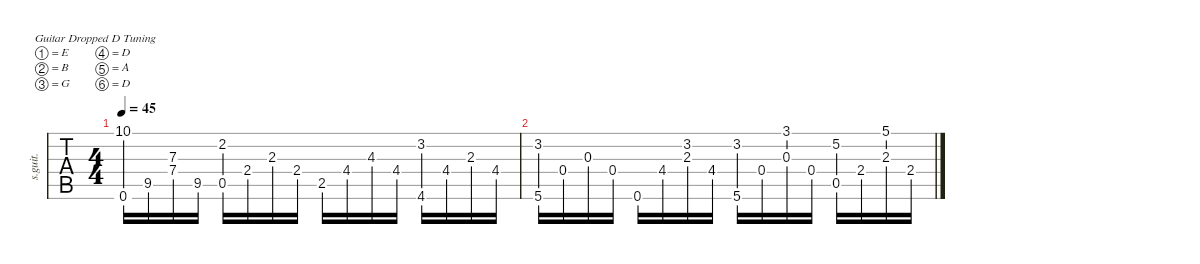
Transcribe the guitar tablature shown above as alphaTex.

\defaultSystemsLayout 4
\hideDynamics
\bracketExtendMode nobrackets
\track ("Guitar 1" "s.guit.") {instrument acousticguitarsteel}
\staff {tabs}
\tuning (E4 B3 G3 D3 A2 D2)
\ts (4 4)
\tempo 45
\clef g2
\ks c
(10.1 0.6).16{dy ff} 9.5{acc #}.16 (7.4 7.3).16 9.5{acc #}.16 (0.5 2.2{acc #}).16 2.4.16 2.3.16 2.4.16 2.5.16 4.4{acc #}.16 4.3.16 4.4{acc #}.16 (4.6{acc #} 3.2).16 4.4{acc #}.16 2.3.16 4.4{acc #}.16 |
(3.2 5.6).16 0.4.16 0.3.16 0.4.16 0.6.16 4.4{acc #}.16 (2.3 3.2).16 4.4{acc #}.16 (3.2 5.6).16 0.4.16 (0.3 3.1).16 0.4.16 (0.5 5.2).16 2.4.16 (2.3 5.1).16 2.4.16
